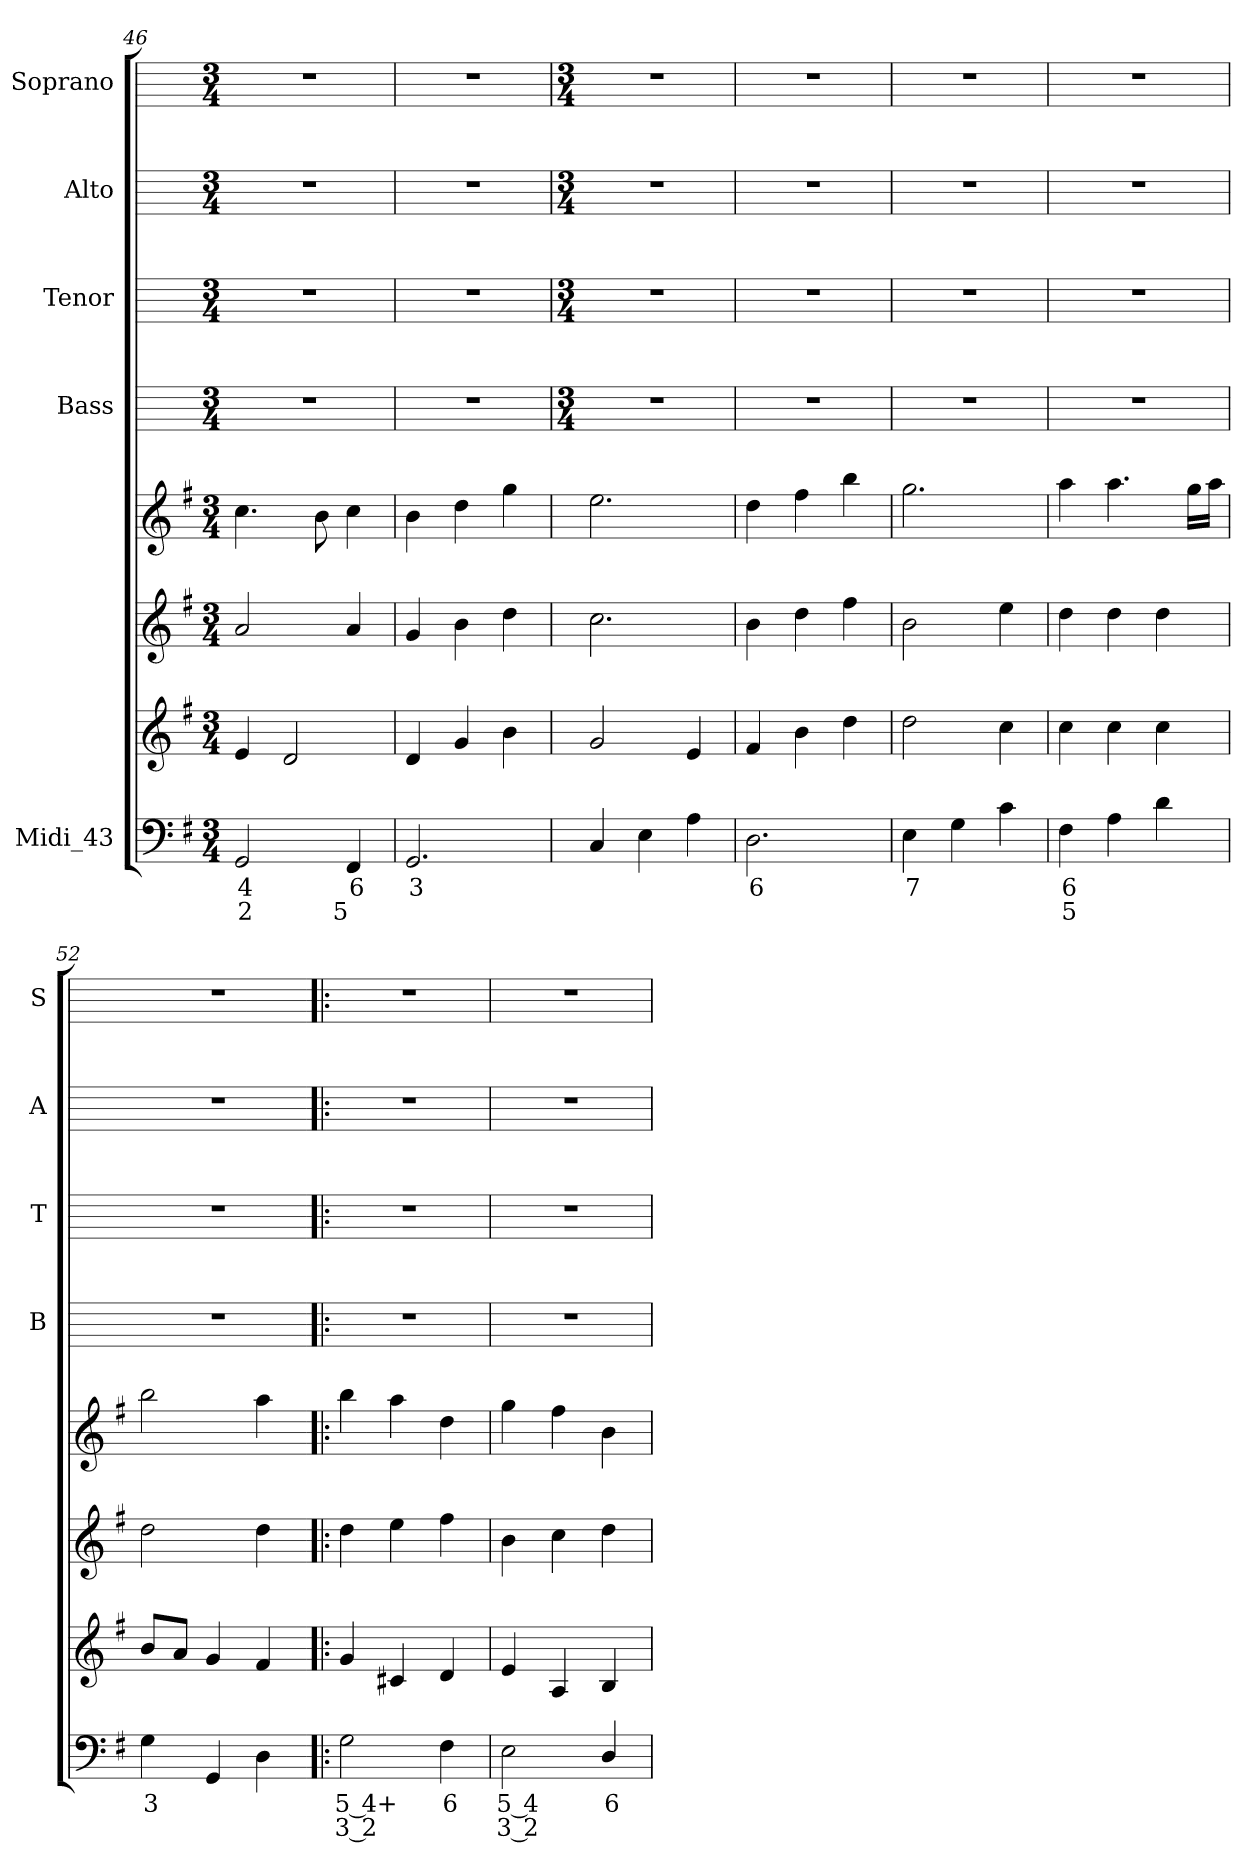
**kern	**text	**text	**kern	**kern	**kern	**kern	**kern	**kern	**kern
*part5	*part5	*part5	*part5	*part5	*part5	*part4	*part3	*part2	*part1
*staff8	*staff8	*staff8	*staff7	*staff6	*staff5	*staff4	*staff3	*staff2	*staff1
*I"Midi_43	*	*	*	*	*	*I"Bass	*I"Tenor	*I"Alto	*I"Soprano
*	*	*	*	*	*	*I'B	*I'T	*I'A	*I'S
*clefF4	*	*	*clefG2	*clefG2	*clefG2	*	*	*	*
*k[f#]	*	*	*k[f#]	*k[f#]	*k[f#]	*	*	*	*
*G:	*	*	*G:	*G:	*G:	*	*	*	*
*M3/4	*	*	*M3/4	*M3/4	*M3/4	*M3/4	*M3/4	*M3/4	*M3/4
=46	=46	=46	=46	=46	=46	=46	=46	=46	=46
!	!LO:LY:b	!LO:LY:b	!	!	!	!	!	!	!
2GG	4	2	4e	2a	4.cc	2.r	2.r	2.r	2.r
.	.	.	2d	.	.	.	.	.	.
.	.	.	.	.	8b	.	.	.	.
!	!LO:LY:b	!LO:LY:b	!	!	!	!	!	!	!
4FF#	6	5	.	4a	4cc	.	.	.	.
=47	=47	=47	=47	=47	=47	=47	=47	=47	=47
!	!LO:LY:b	!	!	!	!	!	!	!	!
2.GG	3	.	4d	4g	4b	2.r	2.r	2.r	2.r
.	.	.	4g	4b	4dd	.	.	.	.
.	.	.	4b	4dd	4gg	.	.	.	.
!!LO:LB:g=z
=48	=48	=48	=48	=48	=48	=48	=48	=48	=48
*	*	*	*	*	*	*M3/4	*M3/4	*M3/4	*M3/4
4C	.	.	2g	2.cc	2.ee	2.r	2.r	2.r	2.r
4E	.	.	.	.	.	.	.	.	.
4A	.	.	4e	.	.	.	.	.	.
=49	=49	=49	=49	=49	=49	=49	=49	=49	=49
!	!LO:LY:b	!	!	!	!	!	!	!	!
2.D	6	.	4f#	4b	4dd	2.r	2.r	2.r	2.r
.	.	.	4b	4dd	4ff#	.	.	.	.
.	.	.	4dd	4ff#	4bb	.	.	.	.
=50	=50	=50	=50	=50	=50	=50	=50	=50	=50
!	!LO:LY:b	!	!	!	!	!	!	!	!
4E	7	.	2dd	2b	2.gg	2.r	2.r	2.r	2.r
4G	.	.	.	.	.	.	.	.	.
4c	.	.	4cc	4ee	.	.	.	.	.
=51	=51	=51	=51	=51	=51	=51	=51	=51	=51
!	!LO:LY:b	!LO:LY:b	!	!	!	!	!	!	!
4F#	6	5	4cc	4dd	4aa	2.r	2.r	2.r	2.r
4A	.	.	4cc	4dd	4.aa	.	.	.	.
4d	.	.	4cc	4dd	.	.	.	.	.
.	.	.	.	.	16ggLL	.	.	.	.
.	.	.	.	.	16aaJJ	.	.	.	.
=52	=52	=52	=52	=52	=52	=52	=52	=52	=52
!	!LO:LY:b	!	!	!	!	!	!	!	!
4G	3	.	8bL	2dd	2bb	2.r	2.r	2.r	2.r
.	.	.	8aJ	.	.	.	.	.	.
4GG	.	.	4g	.	.	.	.	.	.
4D	.	.	4f#	4dd	4aa	.	.	.	.
=53!|:	=53!|:	=53!|:	=53!|:	=53!|:	=53!|:	=53!|:	=53!|:	=53!|:	=53!|:
!	!LO:LY:b	!LO:LY:b	!	!	!	!	!	!	!
2G	5 4+	3 2	4g	4dd	4bb	2.r	2.r	2.r	2.r
.	.	.	4c#X	4ee	4aa	.	.	.	.
!	!LO:LY:b	!	!	!	!	!	!	!	!
4F#	6	.	4d	4ff#	4dd	.	.	.	.
=54	=54	=54	=54	=54	=54	=54	=54	=54	=54
!	!LO:LY:b	!LO:LY:b	!	!	!	!	!	!	!
2E	5 4	3 2	4e	4b	4gg	2.r	2.r	2.r	2.r
.	.	.	4A	4cc	4ff#	.	.	.	.
!	!LO:LY:b	!	!	!	!	!	!	!	!
4D/	6	.	4B	4dd	4b	.	.	.	.
=	=	=	=	=	=	=	=	=	=
*-	*-	*-	*-	*-	*-	*-	*-	*-	*-
